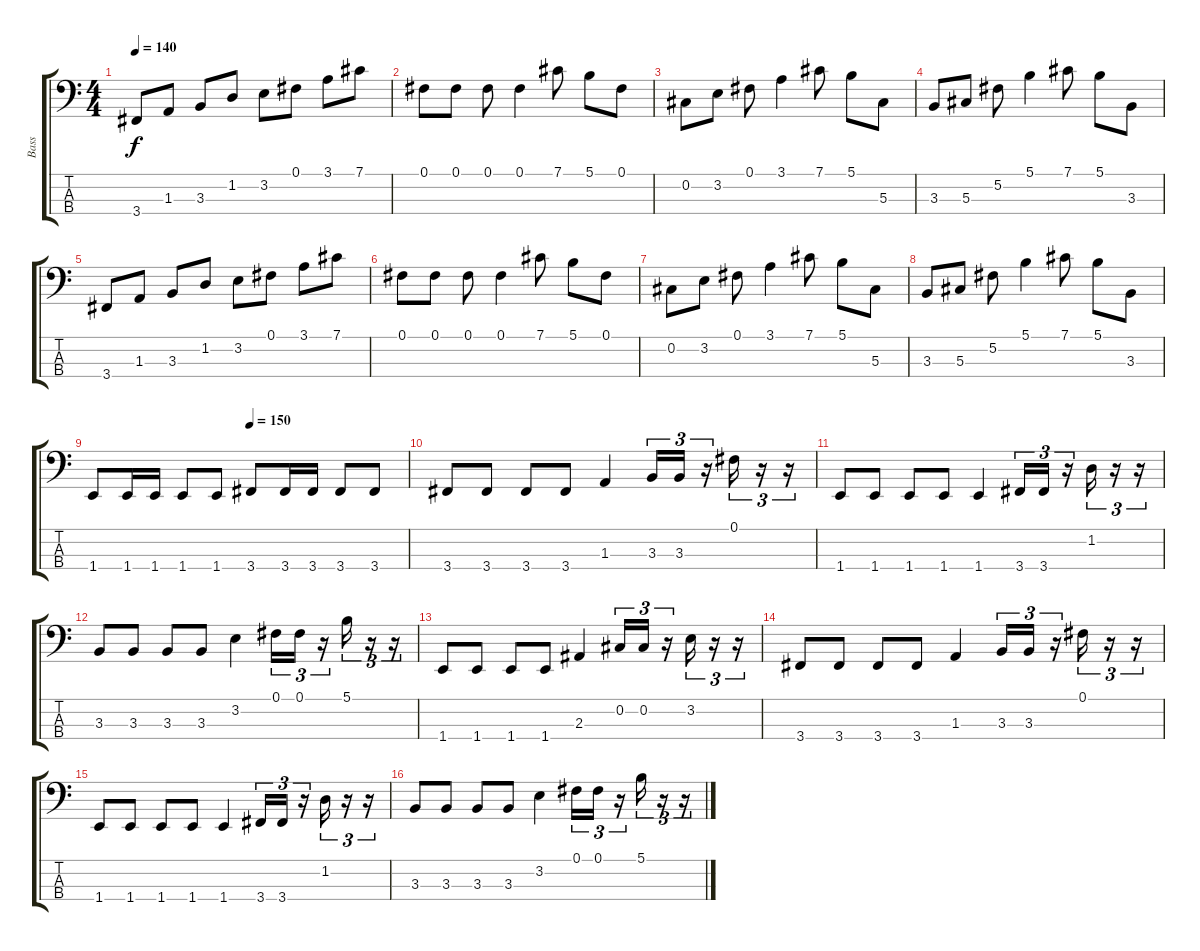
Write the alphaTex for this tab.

\track ("Bass" "Bass") {instrument electricbassfinger}
\staff {score tabs}
\tuning (Gb2 Db2 Ab1 Eb1) {hide}
\ts (4 4)
\tempo 140
\clef f4
\ks c
3.4.8{dy f} 1.3.8 3.3.8 1.2.8 3.2.8 0.1.8 3.1.8 7.1.8 |
0.1.8 0.1.8 0.1.8 0.1.4 7.1.8 5.1.8 0.1.8 |
0.2.8 3.2.8 0.1.8 3.1.4 7.1.8 5.1.8 5.3.8 |
3.3.8 5.3.8 5.2.8 5.1.4 7.1.8 5.1.8 3.3.8 |
3.4.8 1.3.8 3.3.8 1.2.8 3.2.8 0.1.8 3.1.8 7.1.8 |
0.1.8 0.1.8 0.1.8 0.1.4 7.1.8 5.1.8 0.1.8 |
0.2.8 3.2.8 0.1.8 3.1.4 7.1.8 5.1.8 5.3.8 |
3.3.8 5.3.8 5.2.8 5.1.4 7.1.8 5.1.8 3.3.8 |
\tempo (150 0.5)
1.4.8 1.4.16 1.4.16 1.4.8 1.4.8 3.4.8{volume 13} 3.4.16 3.4.16 3.4.8 3.4.8 |
3.4.8 3.4.8 3.4.8 3.4.8 1.3.4 3.3.16{tu (3 2)} 3.3.16{tu (3 2)} r.16{tu (3 2)} 0.1.16{tu (3 2)} r.16{tu (3 2)} r.16{tu (3 2)} |
1.4.8 1.4.8 1.4.8 1.4.8 1.4.4 3.4.16{tu (3 2)} 3.4.16{tu (3 2)} r.16{tu (3 2)} 1.2.16{tu (3 2)} r.16{tu (3 2)} r.16{tu (3 2)} |
3.3.8 3.3.8 3.3.8 3.3.8 3.2.4 0.1.16{tu (3 2)} 0.1.16{tu (3 2)} r.16{tu (3 2)} 5.1.16{tu (3 2)} r.16{tu (3 2)} r.16{tu (3 2)} |
1.4.8 1.4.8 1.4.8 1.4.8 2.3.4 0.2.16{tu (3 2)} 0.2.16{tu (3 2)} r.16{tu (3 2)} 3.2.16{tu (3 2)} r.16{tu (3 2)} r.16{tu (3 2)} |
3.4.8 3.4.8 3.4.8 3.4.8 1.3.4 3.3.16{tu (3 2)} 3.3.16{tu (3 2)} r.16{tu (3 2)} 0.1.16{tu (3 2)} r.16{tu (3 2)} r.16{tu (3 2)} |
1.4.8 1.4.8 1.4.8 1.4.8 1.4.4 3.4.16{tu (3 2)} 3.4.16{tu (3 2)} r.16{tu (3 2)} 1.2.16{tu (3 2)} r.16{tu (3 2)} r.16{tu (3 2)} |
3.3.8 3.3.8 3.3.8 3.3.8 3.2.4 0.1.16{tu (3 2)} 0.1.16{tu (3 2)} r.16{tu (3 2)} 5.1.16{tu (3 2)} r.16{tu (3 2)} r.16{tu (3 2)}
